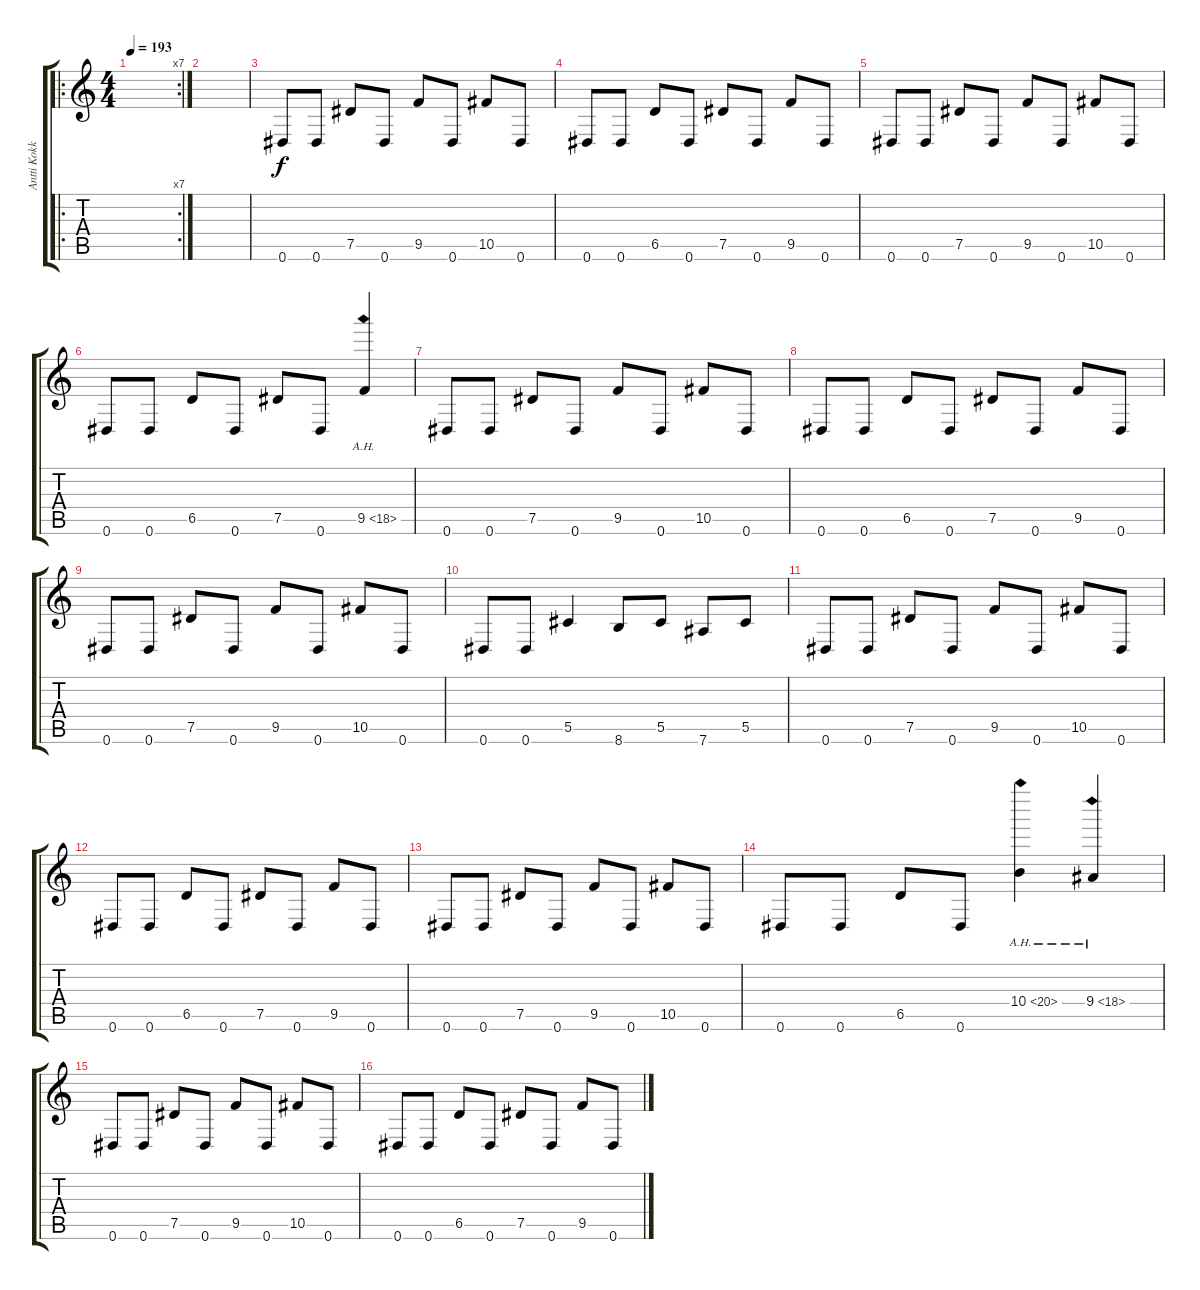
\track ("Antti Kokko" "Antti Kokk") {instrument overdrivenguitar}
\staff {score tabs}
\tuning (Eb4 Bb3 Gb3 Db3 Ab2 Eb2) {hide}
\ro
\rc 7
\ts (4 4)
\tempo 193
\clef g2
\ks c
|
|
0.6.8 0.6.8 7.5.8 0.6.8 9.5.8 0.6.8 10.5.8 0.6.8 |
0.6.8 0.6.8 6.5.8 0.6.8 7.5.8 0.6.8 9.5.8 0.6.8 |
0.6.8 0.6.8 7.5.8 0.6.8 9.5.8 0.6.8 10.5.8 0.6.8 |
0.6.8 0.6.8 6.5.8 0.6.8 7.5.8 0.6.8 9.5{ah 9}.4 |
0.6.8 0.6.8 7.5.8 0.6.8 9.5.8 0.6.8 10.5.8 0.6.8 |
0.6.8 0.6.8 6.5.8 0.6.8 7.5.8 0.6.8 9.5.8 0.6.8 |
0.6.8 0.6.8 7.5.8 0.6.8 9.5.8 0.6.8 10.5.8 0.6.8 |
0.6.8 0.6.8 5.5.4 8.6.8 5.5.8 7.6.8 5.5.8 |
0.6.8 0.6.8 7.5.8 0.6.8 9.5.8 0.6.8 10.5.8 0.6.8 |
0.6.8 0.6.8 6.5.8 0.6.8 7.5.8 0.6.8 9.5.8 0.6.8 |
0.6.8 0.6.8 7.5.8 0.6.8 9.5.8 0.6.8 10.5.8 0.6.8 |
0.6.8 0.6.8 6.5.8 0.6.8 10.4{ah 10}.4 9.4{ah 9}.4 |
0.6.8 0.6.8 7.5.8 0.6.8 9.5.8 0.6.8 10.5.8 0.6.8 |
0.6.8 0.6.8 6.5.8 0.6.8 7.5.8 0.6.8 9.5.8 0.6.8
